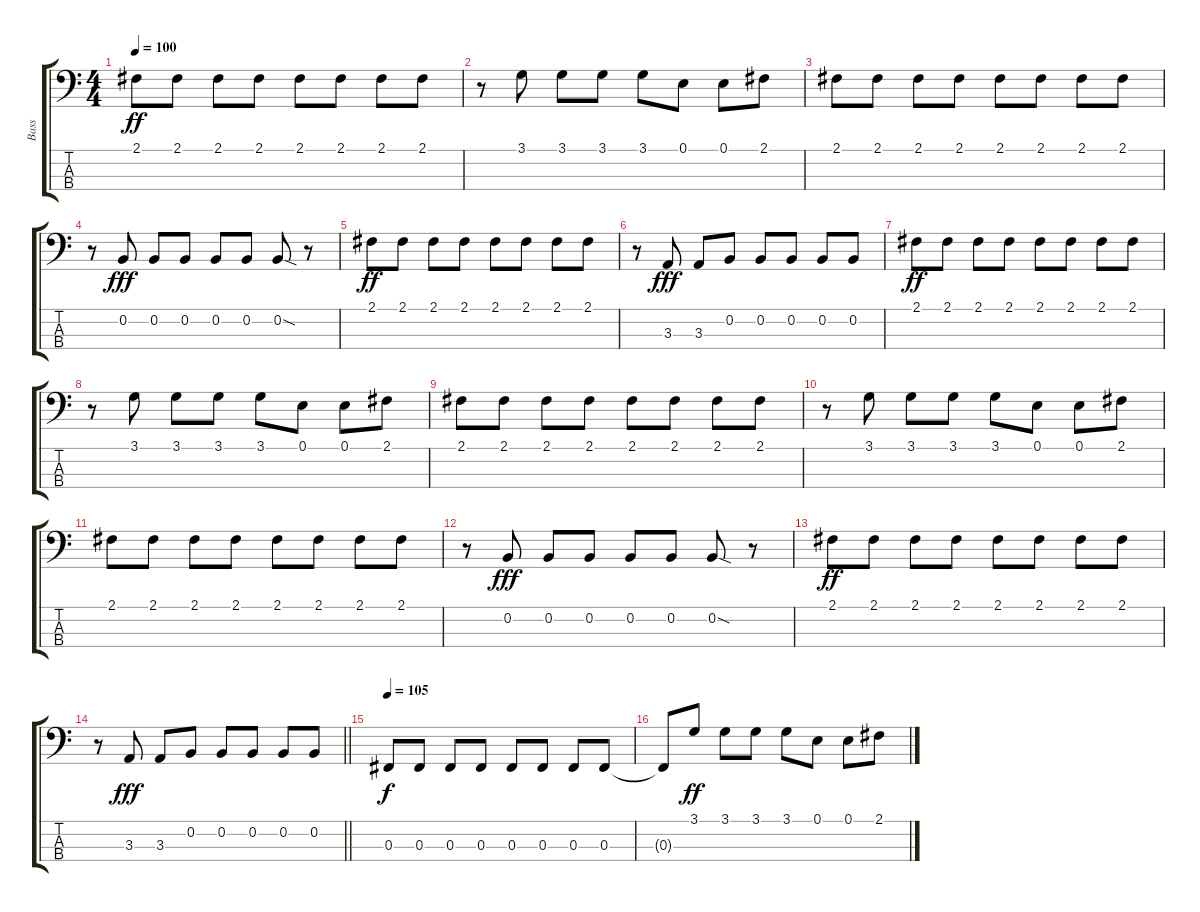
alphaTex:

\track ("Bass" "Bass") {instrument electricbasspick}
\staff {score tabs}
\tuning (E2 B1 Gb1 B0) {hide}
\ts (4 4)
\tempo 100
\clef f4
\ks c
2.1.8{dy ff} 2.1.8 2.1.8 2.1.8 2.1.8 2.1.8 2.1.8 2.1.8 |
r.8 3.1.8 3.1.8 3.1.8 3.1.8 0.1.8 0.1.8 2.1.8 |
2.1.8 2.1.8 2.1.8 2.1.8 2.1.8 2.1.8 2.1.8 2.1.8 |
r.8 0.2.8{dy fff} 0.2.8 0.2.8 0.2.8 0.2.8 0.2{sod}.8 r.8 |
2.1.8{dy ff} 2.1.8 2.1.8 2.1.8 2.1.8 2.1.8 2.1.8 2.1.8 |
r.8 3.3.8{dy fff} 3.3.8 0.2.8 0.2.8 0.2.8 0.2.8 0.2.8 |
2.1.8{dy ff} 2.1.8 2.1.8 2.1.8 2.1.8 2.1.8 2.1.8 2.1.8 |
r.8 3.1.8 3.1.8 3.1.8 3.1.8 0.1.8 0.1.8 2.1.8 |
2.1.8 2.1.8 2.1.8 2.1.8 2.1.8 2.1.8 2.1.8 2.1.8 |
r.8 3.1.8 3.1.8 3.1.8 3.1.8 0.1.8 0.1.8 2.1.8 |
2.1.8 2.1.8 2.1.8 2.1.8 2.1.8 2.1.8 2.1.8 2.1.8 |
r.8 0.2.8{dy fff} 0.2.8 0.2.8 0.2.8 0.2.8 0.2{sod}.8 r.8 |
2.1.8{dy ff} 2.1.8 2.1.8 2.1.8 2.1.8 2.1.8 2.1.8 2.1.8 |
\barLineRight lightlight
r.8 3.3.8{dy fff} 3.3.8 0.2.8 0.2.8 0.2.8 0.2.8 0.2.8 |
\section ("" "")
\tempo 105
0.3.8{dy f volume 16} 0.3.8 0.3.8 0.3.8 0.3.8 0.3.8 0.3.8 0.3.8 |
0.3{t}.8 3.1.8{dy ff} 3.1.8 3.1.8 3.1.8 0.1.8 0.1.8 2.1.8
